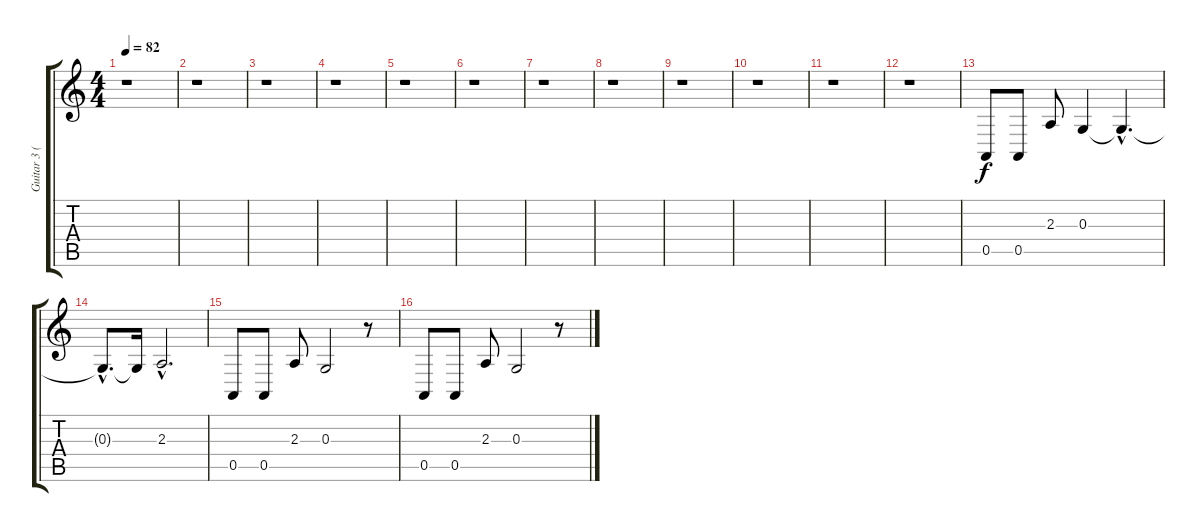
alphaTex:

\track ("Guitar 3 (echo)" "Guitar 3 (") {instrument fx8scifi}
\staff {score tabs}
\tuning (E4 B3 G3 D3 A2 E2) {hide}
\ts (4 4)
\tempo 82
\clef g2
\ks c
r.1{dy f} |
r.1 |
r.1 |
r.1 |
r.1 |
r.1 |
r.1 |
r.1 |
r.1 |
r.1 |
r.1 |
r.1 |
0.5.8 0.5.8 2.3.8 0.3.4 0.3{hac t}.4{d} |
0.3{hac t}.8{d} 0.3{t}.16 2.3{hac}.2{d} |
0.5.8 0.5.8 2.3.8 0.3.2 r.8 |
0.5.8 0.5.8 2.3.8 0.3.2 r.8
